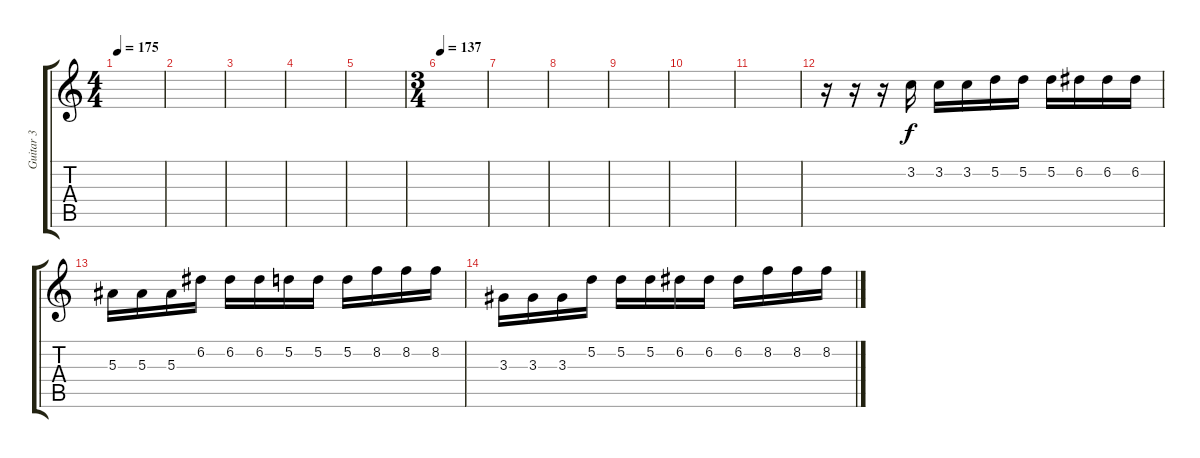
\track ("Guitar 3" "Guitar 3") {instrument overdrivenguitar}
\staff {score tabs}
\tuning (D4 A3 F3 C3 G2 C2) {hide}
\ts (4 4)
\tempo 175
\clef g2
\ks c
|
|
|
|
|
\ts (3 4)
\tempo 137
|
|
|
|
|
|
r.16 r.16 r.16 3.2.16 3.2.16 3.2.16 5.2.16 5.2.16 5.2.16 6.2.16 6.2.16 6.2.16 |
5.3.16 5.3.16 5.3.16 6.2.16 6.2.16 6.2.16 5.2.16 5.2.16 5.2.16 8.2.16 8.2.16 8.2.16 |
3.3.16 3.3.16 3.3.16 5.2.16 5.2.16 5.2.16 6.2.16 6.2.16 6.2.16 8.2.16 8.2.16 8.2.16
